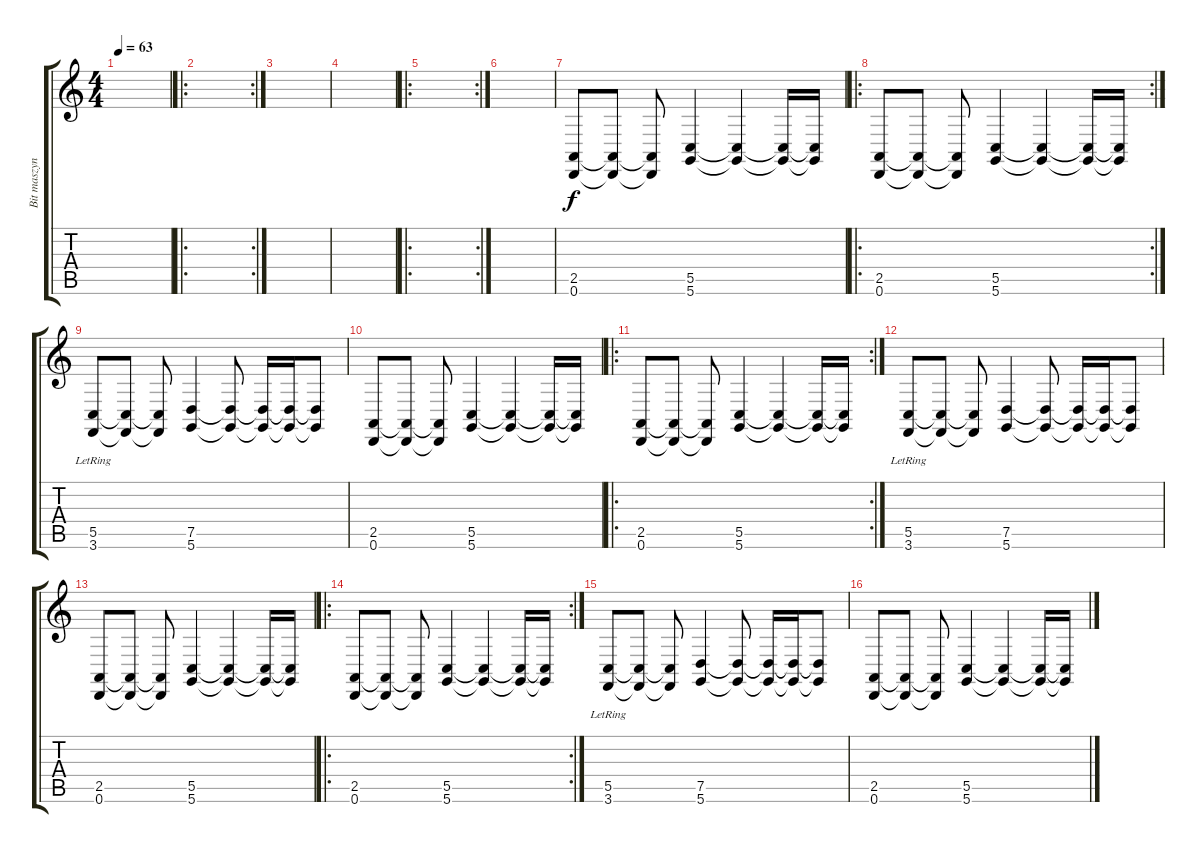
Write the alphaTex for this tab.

\track ("Bit maszyna" "Bit maszyn") {instrument choiraahs}
\staff {score tabs}
\tuning (D4 A3 F3 C3 G2 D2) {hide}
\ts (4 4)
\tempo 63
\clef g2
\ks c
|
\ro
\rc 2
|
|
|
\ro
\rc 2
|
|
(2.5 0.6).8 (2.5{t} 0.6{t}).8 (2.5{t} 0.6{t}).8 (5.5 5.6).4 (5.5{t} 5.6{t}).4 (5.5{t} 5.6{t}).16 (5.5{t} 5.6{t}).16 |
\ro
\rc 2
(2.5 0.6).8 (2.5{t} 0.6{t}).8 (2.5{t} 0.6{t}).8 (5.5 5.6).4 (5.5{t} 5.6{t}).4 (5.5{t} 5.6{t}).16 (5.5{t} 5.6{t}).16 |
(5.5 3.6{lr}).8 (5.5{t} 3.6{t}).8 (5.5{t} 3.6{t}).8 (7.5 5.6).4 (7.5{t} 5.6{t}).8 (7.5{t} 5.6{t}).16 (7.5{t} 5.6{t}).16 (7.5{t} 5.6{t}).8 |
(2.5 0.6).8 (2.5{t} 0.6{t}).8 (2.5{t} 0.6{t}).8 (5.5 5.6).4 (5.5{t} 5.6{t}).4 (5.5{t} 5.6{t}).16 (5.5{t} 5.6{t}).16 |
\ro
\rc 2
(2.5 0.6).8 (2.5{t} 0.6{t}).8 (2.5{t} 0.6{t}).8 (5.5 5.6).4 (5.5{t} 5.6{t}).4 (5.5{t} 5.6{t}).16 (5.5{t} 5.6{t}).16 |
(5.5 3.6{lr}).8 (5.5{t} 3.6{t}).8 (5.5{t} 3.6{t}).8 (7.5 5.6).4 (7.5{t} 5.6{t}).8 (7.5{t} 5.6{t}).16 (7.5{t} 5.6{t}).16 (7.5{t} 5.6{t}).8 |
(2.5 0.6).8 (2.5{t} 0.6{t}).8 (2.5{t} 0.6{t}).8 (5.5 5.6).4 (5.5{t} 5.6{t}).4 (5.5{t} 5.6{t}).16 (5.5{t} 5.6{t}).16 |
\ro
\rc 2
(2.5 0.6).8 (2.5{t} 0.6{t}).8 (2.5{t} 0.6{t}).8 (5.5 5.6).4 (5.5{t} 5.6{t}).4 (5.5{t} 5.6{t}).16 (5.5{t} 5.6{t}).16 |
(5.5 3.6{lr}).8 (5.5{t} 3.6{t}).8 (5.5{t} 3.6{t}).8 (7.5 5.6).4 (7.5{t} 5.6{t}).8 (7.5{t} 5.6{t}).16 (7.5{t} 5.6{t}).16 (7.5{t} 5.6{t}).8 |
(2.5 0.6).8 (2.5{t} 0.6{t}).8 (2.5{t} 0.6{t}).8 (5.5 5.6).4 (5.5{t} 5.6{t}).4 (5.5{t} 5.6{t}).16 (5.5{t} 5.6{t}).16
